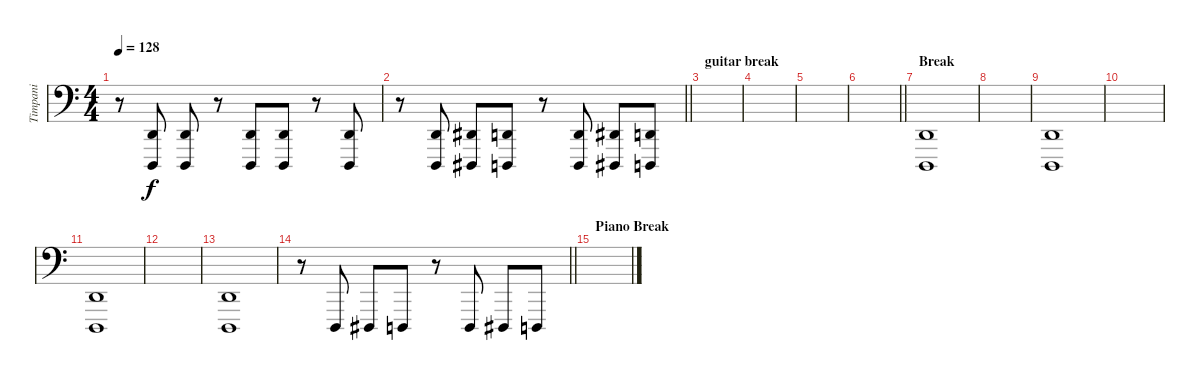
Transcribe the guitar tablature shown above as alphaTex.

\track ("Timpani" "Timpani") {instrument timpani}
\staff {score}
\tuning (G2 D2 A1 E1 B0) {hide}
\ts (4 4)
\tempo 128
\clef f4
\ks c
r.8{dy f} (0.2 3.5).8 (0.2 3.5).8 r.8 (0.2 3.5).8 (0.2 3.5).8 r.8 (0.2 3.5).8 |
\barLineRight lightlight
r.8 (0.2 3.5).8 (1.2 4.5).8 (0.2 3.5).8 r.8 (0.2 3.5).8 (1.2 4.5).8 (0.2 3.5).8 |
\section ("" "guitar break")
|
|
|
\barLineRight lightlight
|
\section ("" "Break")
(0.2 3.5).1 |
|
(0.2 3.5).1 |
|
(0.2 3.5).1 |
|
(0.2 3.5).1 |
\barLineRight lightlight
r.8 3.5.8 4.5.8 3.5.8 r.8 3.5.8 4.5.8 3.5.8 |
\section ("" "Piano Break")
